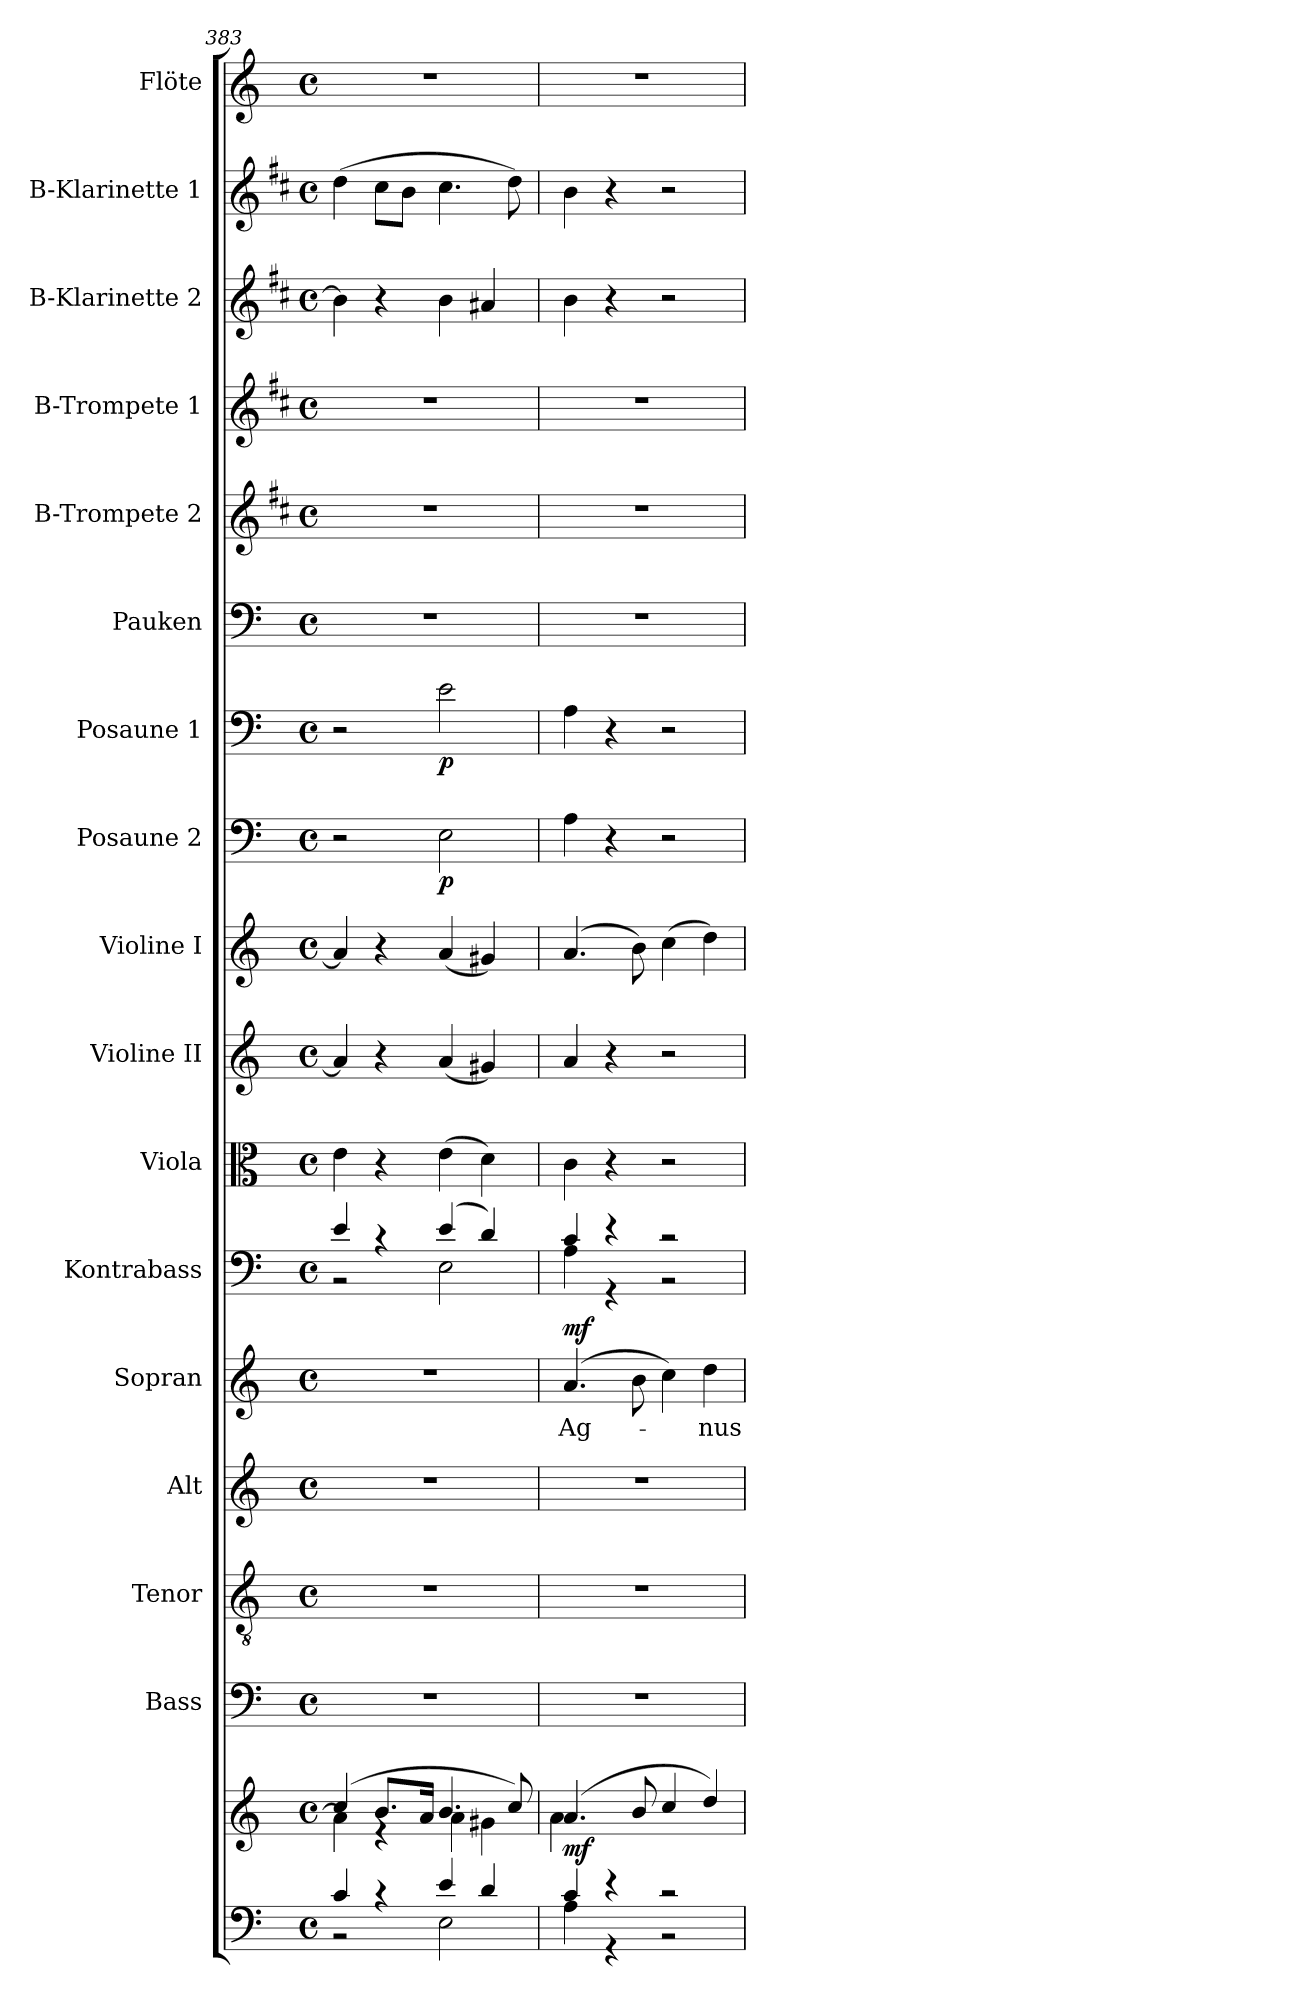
**kern	**kern	**dynam	**kern	**kern	**kern	**kern	**text	**dynam	**kern	**kern	**kern	**kern	**kern	**dynam	**kern	**dynam	**kern	**kern	**kern	**kern	**kern	**kern
*part17	*part17	*part17	*part16	*part15	*part14	*part13	*part13	*part13	*part12	*part11	*part10	*part9	*part8	*part8	*part7	*part7	*part6	*part5	*part4	*part3	*part2	*part1
*staff18	*staff17	*staff17/18	*staff16	*staff15	*staff14	*staff13	*staff13	*staff13	*staff12	*staff11	*staff10	*staff9	*staff8	*staff8	*staff7	*staff7	*staff6	*staff5	*staff4	*staff3	*staff2	*staff1
*	*	*	*I"Bass	*I"Tenor	*I"Alt	*I"Sopran	*	*	*I"Kontrabass	*I"Viola	*I"Violine II	*I"Violine I	*I"Posaune 2	*	*I"Posaune 1	*	*I"Pauken	*I"B-Trompete 2	*I"B-Trompete 1	*I"B-Klarinette 2	*I"B-Klarinette 1	*I"Flöte
*	*	*	*I'B.	*I'T.	*I'A.	*I'S.	*	*	*I'Kb.	*I'Vla.	*I'Vl. II	*I'Vl. I	*I'Pos. 2	*	*I'Pos. 1	*	*I'Pk.	*I'B Trp. 2	*I'B Trp. 1	*I'B Kl. 2	*I'B Kl. 1	*I'Fl.
*clefF4	*clefG2	*	*clefF4	*clefGv2	*clefG2	*clefG2	*	*	*clefF4	*clefC3	*clefG2	*clefG2	*clefF4	*	*clefF4	*	*clefF4	*clefG2	*clefG2	*clefG2	*clefG2	*clefG2
*	*	*	*	*	*	*	*	*	*ITrd7c12	*	*	*	*	*	*	*	*	*ITrd1c2	*ITrd1c2	*ITrd1c2	*ITrd1c2	*
*k[]	*k[]	*	*k[]	*k[]	*k[]	*k[]	*	*	*k[]	*k[]	*k[]	*k[]	*k[]	*	*k[]	*	*k[]	*k[]	*k[]	*k[]	*k[]	*k[]
*C:	*C:	*	*C:	*C:	*C:	*C:	*	*	*C:	*C:	*C:	*C:	*C:	*	*C:	*	*C:	*C:	*C:	*C:	*C:	*C:
*M4/4	*M4/4	*	*M4/4	*M4/4	*M4/4	*M4/4	*	*	*M4/4	*M4/4	*M4/4	*M4/4	*M4/4	*	*M4/4	*	*M4/4	*M4/4	*M4/4	*M4/4	*M4/4	*M4/4
*met(c)	*met(c)	*	*met(c)	*met(c)	*met(c)	*met(c)	*	*	*met(c)	*met(c)	*met(c)	*met(c)	*met(c)	*	*met(c)	*	*met(c)	*met(c)	*met(c)	*met(c)	*met(c)	*met(c)
=383	=383	=383	=383	=383	=383	=383	=383	=383	=383	=383	=383	=383	=383	=383	=383	=383	=383	=383	=383	=383	=383	=383
*^	*^	*	*	*	*	*	*	*	*^	*	*	*	*	*	*	*	*	*	*	*	*	*
4c/	2r	(4cc/	4a\]	.	1r	1r	1r	1r	.	.	4E/	2r	4e\	4a/]	4a/]	2r	.	2r	.	1r	1r	1r	4a\]	(>4cc\	1r
4rc	.	8.b/L	4rd	.	.	.	.	.	.	.	4rc	.	4r	4r	4r	.	.	.	.	.	.	.	4r	8b\L	.
.	.	.	.	.	.	.	.	.	.	.	.	.	.	.	.	.	.	.	.	.	.	.	.	8a\J	.
.	.	16a/Jk	.	.	.	.	.	.	.	.	.	.	.	.	.	.	.	.	.	.	.	.	.	.	.
!	!	!	!	!	!	!	!	!	!	!	!	!	!	!	!	!	!LO:DY:b	!	!LO:DY:b	!	!	!	!	!	!
4e/	2E\	4.b/	4a\	.	.	.	.	.	.	.	(4E/	2EE\	(>4e\	(<4a/	(<4a/	2E\	p	2e\	p	.	.	.	4a\	4.b\	.
4d/	.	.	4g#X\	.	.	.	.	.	.	.	4D/)	.	4d\)	4g#X/)	4g#X/)	.	.	.	.	.	.	.	4g#X/	.	.
.	.	8cc/)	.	.	.	.	.	.	.	.	.	.	.	.	.	.	.	.	.	.	.	.	.	8cc\)	.
=384	=384	=384	=384	=384	=384	=384	=384	=384	=384	=384	=384	=384	=384	=384	=384	=384	=384	=384	=384	=384	=384	=384	=384	=384	=384
!	!	!	!	!LO:DY:b	!	!	!	!	!LO:LY:b	!LO:DY:a	!	!	!	!	!	!	!	!	!	!	!	!	!	!	!
4c/	4A\	(4.a/	4a\	mf	1r	1r	1r	(4.a/	Ag-	mf	4C/	4AA\	4c\	4a/	(4.a/	4A\	.	4A\	.	1r	1r	1r	4a\	4a\	1r
4r	4r	.	2.ryy	.	.	.	.	.	.	.	4r	4r	4r	4r	.	4r	.	4r	.	.	.	.	4r	4r	.
.	.	8b/	.	.	.	.	.	8b\	.	.	.	.	.	.	8b\)	.	.	.	.	.	.	.	.	.	.
2r	2r	4cc/	.	.	.	.	.	4cc\)	.	.	2r	2r	2r	2r	(>4cc\	2r	.	2r	.	.	.	.	2r	2r	.
!	!	!	!	!	!	!	!	!	!LO:LY:b	!	!	!	!	!	!	!	!	!	!	!	!	!	!	!	!
.	.	4dd/)	.	.	.	.	.	4dd\	-nus	.	.	.	.	.	4dd\)	.	.	.	.	.	.	.	.	.	.
*v	*v	*	*	*	*	*	*	*	*	*	*v	*v	*	*	*	*	*	*	*	*	*	*	*	*	*
*	*v	*v	*	*	*	*	*	*	*	*	*	*	*	*	*	*	*	*	*	*	*	*	*
=	=	=	=	=	=	=	=	=	=	=	=	=	=	=	=	=	=	=	=	=	=	=
*-	*-	*-	*-	*-	*-	*-	*-	*-	*-	*-	*-	*-	*-	*-	*-	*-	*-	*-	*-	*-	*-	*-
